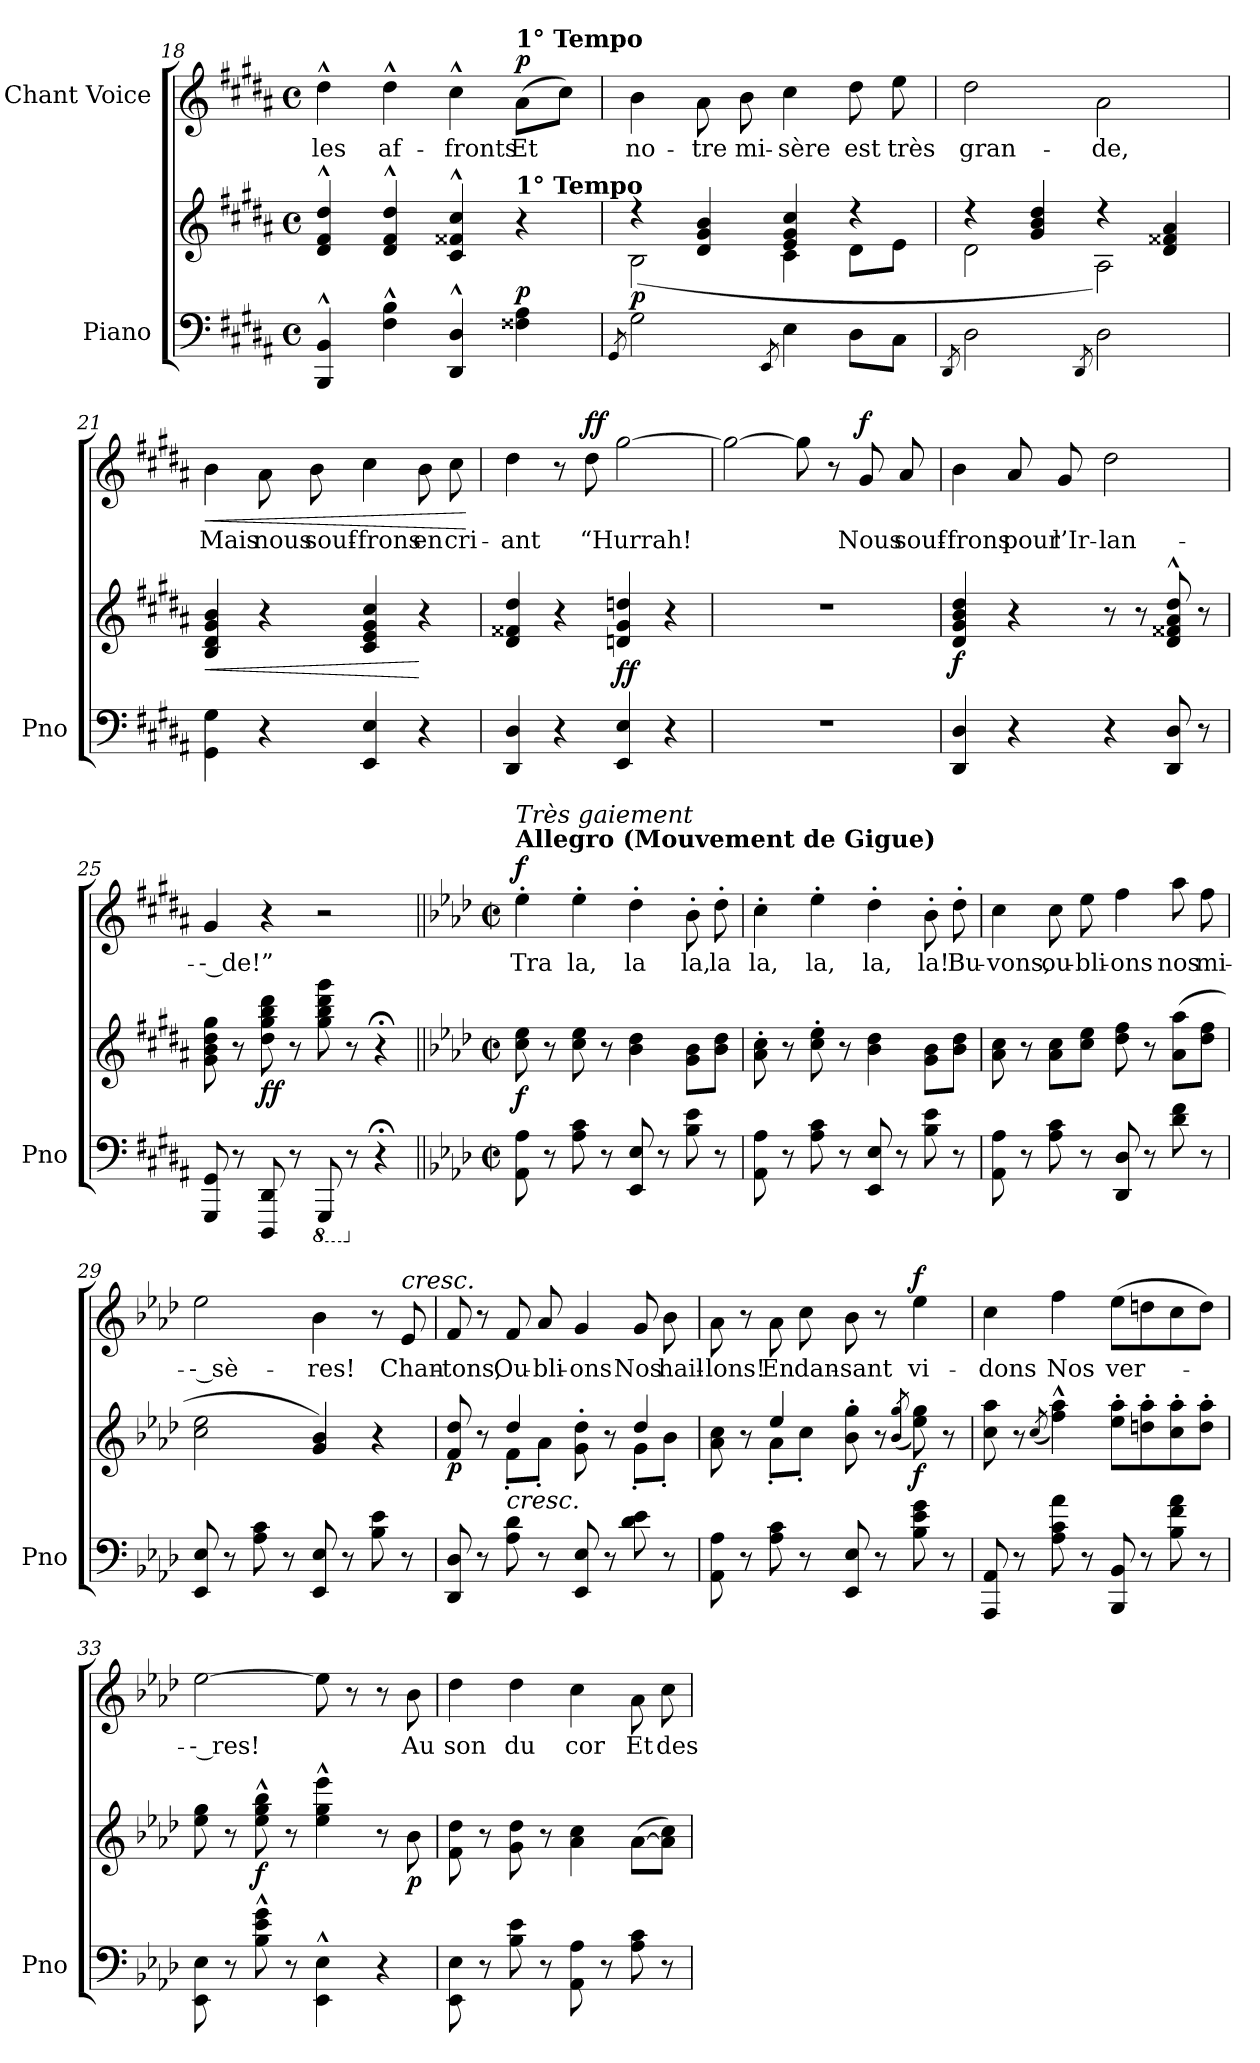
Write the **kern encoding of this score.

**kern	**kern	**dynam	**kern	**text	**dynam
*part2	*part2	*part2	*part1	*part1	*part1
*staff3	*staff2	*staff2/3	*staff1	*staff1	*staff1
*I"Piano	*	*	*I"Chant Voice	*	*
*I'Pno	*	*	*	*	*
*clefF4	*clefG2	*	*clefG2	*	*
*k[f#c#g#d#a#]	*k[f#c#g#d#a#]	*	*k[f#c#g#d#a#]	*	*
*M4/4	*M4/4	*	*M4/4	*	*
*met(c)	*met(c)	*	*met(c)	*	*
=18	=18	=18	=18	=18	=18
4BBB/^^ 4BB/^^	4d#/^^ 4f#/^^ 4dd#/^^	.	4dd#^^\	les	.
4F#\^^ 4B\^^	4d#/^^ 4f#/^^ 4dd#/^^	.	4dd#^^\	af-	.
4DD#/^^ 4D#/^^	4c#/^^ 4f##X/^^ 4cc#/^^	.	4cc#^^\	-fronts	.
!	!	!	!LO:TX:a:B:t=1° Tempo	!	!
!	!LO:TX:a:B:t=1° Tempo	!	!	!	!
!	!	!LO:DY:a=2	!	!	!LO:DY:a
4F##X\ 4A#\	4r	p	(8a#\L	Et	p
.	.	.	8cc#\J)	.	.
=19	=19	=19	=19	=19	=19
8qGG#/	.	.	.	.	.
*	*^	*	*	*	*
!	!	!	!LO:DY:b	!	!	!
2G#\	4r	(2B\	p	4b\	no-	.
.	4d#/ 4g#/ 4b/	.	.	8a#\	-tre	.
.	.	.	.	8b\	mi-	.
8qEE/	.	.	.	.	.	.
4E\	4e/ 4g#/ 4cc#/	4c#\	.	4cc#\	-sère	.
8D#\L	4r	8d#\L	.	8dd#\	est	.
8C#\J	.	8e\J	.	8ee\	très	.
=20	=20	=20	=20	=20	=20	=20
8qDD#/	.	.	.	.	.	.
2D#\	4r	2d#\	.	2dd#\	gran-	.
.	4g#/ 4b/ 4dd#/	.	.	.	.	.
8qDD#/	.	.	.	.	.	.
2D#\	4r	2A#\)	.	2a#\	-de,	.
.	4d#/ 4f##X/ 4a#/	.	.	.	.	.
*	*v	*v	*	*	*	*
=21	=21	=21	=21	=21	=21
!	!	!LO:HP:b	!	!	!LO:HP:b
4GG#\ 4G#\	4B/ 4d#/ 4g#/ 4b/	<	4b\	Mais	<
4r	4r	.	8a#\	nous	.
.	.	.	8b\	souf-	.
4EE/ 4E/	4c#/ 4e/ 4g#/ 4cc#/	.	4cc#\	-frons	.
4r	4r	[	8b\	en	.
.	.	.	8cc#\	cri-	.
.	.	.	.	.	[
=22	=22	=22	=22	=22	=22
4DD#/ 4D#/	4d#/ 4f##X/ 4dd#/	.	4dd#\	-ant	.
4r	4r	.	8r	.	.
!	!	!	!	!	!LO:DY:a
.	.	.	8dd#\	“Hurrah!	ff
!	!	!LO:DY:b	!	!	!
4EE/ 4E/	4dn/ 4g#/ 4ddn/	ff	[2gg#\	.	.
4r	4r	.	.	.	.
=23	=23	=23	=23	=23	=23
1r	1r	.	2gg#\_	.	.
.	.	.	8gg#\]	.	.
.	.	.	8r	.	.
!	!	!	!	!	!LO:DY:a
.	.	.	8g#/	Nous	f
.	.	.	8a#/	souf-	.
=24	=24	=24	=24	=24	=24
!	!	!LO:DY:b	!	!	!
4DD#/ 4D#/	4d#/ 4g#/ 4b/ 4dd#/	f	4b\	-frons	.
4r	4r	.	8a#/	pour	.
.	.	.	8g#/	l’Ir-	.
4r	8r	.	2dd#\	-lan-	.
.	8r	.	.	.	.
8DD#/ 8D#/	8d#/^^ 8f##X/^^ 8a#/^^ 8dd#/^^	.	.	.	.
8r	8r	.	.	.	.
=25	=25	=25	=25	=25	=25
8GGG#/ 8GG#/	8g#\ 8b\ 8dd#\ 8gg#\	.	4g#/	-- de!”	.
8r	8r	.	.	.	.
!	!	!LO:DY:b	!	!	!
8DDD#/ 8DD#/	8dd#\ 8gg#\ 8bb\ 8ddd#\	ff	4r	.	.
8r	8r	.	.	.	.
*8ba	*	*	*	*	*
8GGGG#/	8gg#\ 8bb\ 8ddd#\ 8ggg#\	.	2r	.	.
*X8ba	*	*	*	*	*
8r	8r	.	.	.	.
4r;<	4r;<	.	.	.	.
=26||	=26||	=26||	=26||	=26||	=26||
*k[b-e-a-d-]	*k[b-e-a-d-]	*	*k[b-e-a-d-]	*	*
*M2/2	*M2/2	*	*M2/2	*	*
*met(c|)	*met(c|)	*	*met(c|)	*	*
!	!	!	!LO:TX:a:B:t=Allegro (Mouvement de Gigue)	!	!
!	!	!	!LO:TX:i:t=Très gaiement	!	!
!	!	!LO:DY:b	!	!	!LO:DY:a
8AA-\ 8A-\	8cc\ 8ee-\	f	4ee-'\	Tra	f
8r	8r	.	.	.	.
8A-\ 8c\	8cc\ 8ee-\	.	4ee-'\	la,	.
8r	8r	.	.	.	.
8EE-/ 8E-/	4b-\ 4dd-\	.	4dd-'\	la	.
8r	.	.	.	.	.
8B-\ 8e-\	8g\ 8b-\L	.	8b-'\	la,	.
8r	8b-\ 8dd-\J	.	8dd-'\	la	.
=27	=27	=27	=27	=27	=27
8AA-\ 8A-\	8a-\' 8cc\'	.	4cc'\	la,	.
8r	8r	.	.	.	.
8A-\ 8c\	8cc\' 8ee-\'	.	4ee-'\	la,	.
8r	8r	.	.	.	.
8EE-/ 8E-/	4b-\ 4dd-\	.	4dd-'\	la,	.
8r	.	.	.	.	.
8B-\ 8e-\	8g\ 8b-\L	.	8b-'\	la!	.
8r	8b-\ 8dd-\J	.	8dd-'\	Bu-	.
=28	=28	=28	=28	=28	=28
8AA-\ 8A-\	8a-\ 8cc\	.	4cc\	-vons,	.
8r	8r	.	.	.	.
8A-\ 8c\	8a-\ 8cc\L	.	8cc\	ou-	.
8r	8cc\ 8ee-\J	.	8ee-\	-bli-	.
8DD-/ 8D-/	8dd-\ 8ff\	.	4ff\	-ons	.
8r	8r	.	.	.	.
8d-\ 8f\	(8a-\ 8aa-\L	.	8aa-\	nos	.
8r	8dd-\ 8ff\J	.	8ff\	mi-	.
=29	=29	=29	=29	=29	=29
8EE-/ 8E-/	2cc\ 2ee-\	.	2ee-\	-- sè-	.
8r	.	.	.	.	.
8A-\ 8c\	.	.	.	.	.
8r	.	.	.	.	.
8EE-/ 8E-/	4g/ 4b-/)	.	4b-\	-res!	.
8r	.	.	.	.	.
8B-\ 8e-\	4r	.	8r	.	.
!	!	!	!LO:TX:a:i:t=cresc.	!	!
8r	.	.	8e-/	Chan-	.
=30	=30	=30	=30	=30	=30
*	*^	*	*	*	*
!	!	!	!LO:DY:b	!	!	!
8DD-/ 8D-/	8f/ 8dd-/	4ryy	p	8f/	-tons,	.
8r	8r	.	.	8r	.	.
!	!LO:TX:b:i:t=cresc.	!	!	!	!	!
8A-\ 8d-\	4dd-/	8f'\L	.	8f/	Ou-	.
8r	.	8a-'\J	.	8a-/	-bli-	.
8EE-/ 8E-/	8g\'< 8dd-\'<	4ryy	.	4g/	-ons	.
8r	8r	.	.	.	.	.
8d-\ 8e-\	4dd-/	8g'\L	.	8g/	Nos	.
8r	.	8b-'\J	.	8b-\	hail-	.
=31	=31	=31	=31	=31	=31	=31
8AA-\ 8A-\	4ryy	8a-\ 8cc\	.	8a-\	-lons!	.
8r	.	8r	.	8r	.	.
8A-\ 8c\	4ee-/	8a-'\L	.	8a-\	En	.
8r	.	8cc'\J	.	8cc\	dan-	.
8EE-/ 8E-/	8b-\'< 8gg\'<	4ryy	.	8b-\	-sant	.
8r	8r	.	.	8r	.	.
.	(8qb-/ 8qgg/	.	.	.	.	.
!	!	!	!LO:DY:b	!	!	!LO:DY:a
8B-\ 8e-\ 8g\	8ee-\ 8gg\)	4ryy	f	4ee-\	vi-	f
8r	8r	.	.	.	.	.
*	*v	*v	*	*	*	*
=32	=32	=32	=32	=32	=32
8AAA-/ 8AA-/	8cc\ 8aa-\	.	4cc\	-dons	.
8r	8r	.	.	.	.
.	(8qcc/	.	.	.	.
8A-\ 8c\ 8a-\	4ff\^^ 4aa-\^^)	.	4ff\	Nos	.
8r	.	.	.	.	.
8BBB-/ 8BB-/	8ee-\' 8aa-\'L	.	(8ee-\L	ver-	.
8r	8ddn\' 8aa-\'	.	8ddn\	.	.
8B-\ 8f\ 8a-\	8cc\' 8aa-\'	.	8cc\	.	.
8r	8dd\' 8aa-\'J	.	8dd\J)	.	.
=33	=33	=33	=33	=33	=33
8EE-\ 8E-\	8ee-\ 8gg\	.	[2ee-\	-- res!	.
8r	8r	.	.	.	.
!	!	!LO:DY:b	!	!	!
8B-\^^ 8e-\^^ 8g\^^	8ee-\^^ 8gg\^^ 8bb-\^^	f	.	.	.
8r	8r	.	.	.	.
4EE-\^^ 4E-\^^	4ee-\^^ 4gg\^^ 4eee-\^^	.	8ee-\]	.	.
.	.	.	8r	.	.
4r	8r	.	8r	.	.
!	!	!LO:DY:b	!	!	!
.	8b-\	p	8b-\	Au	.
=34	=34	=34	=34	=34	=34
8EE-\ 8E-\	8f\ 8dd-\	.	4dd-\	son	.
8r	8r	.	.	.	.
8B-\ 8e-\	8g\ 8dd-\	.	4dd-\	du	.
8r	8r	.	.	.	.
8AA-\ 8A-\	4a-\ 4cc\	.	4cc\	cor	.
8r	.	.	.	.	.
8A-\ 8c\	(>[<8a-\L	.	8a-\	Et	.
8r	8a-\] 8cc\J)	.	8cc\	des	.
=	=	=	=	=	=
*-	*-	*-	*-	*-	*-
